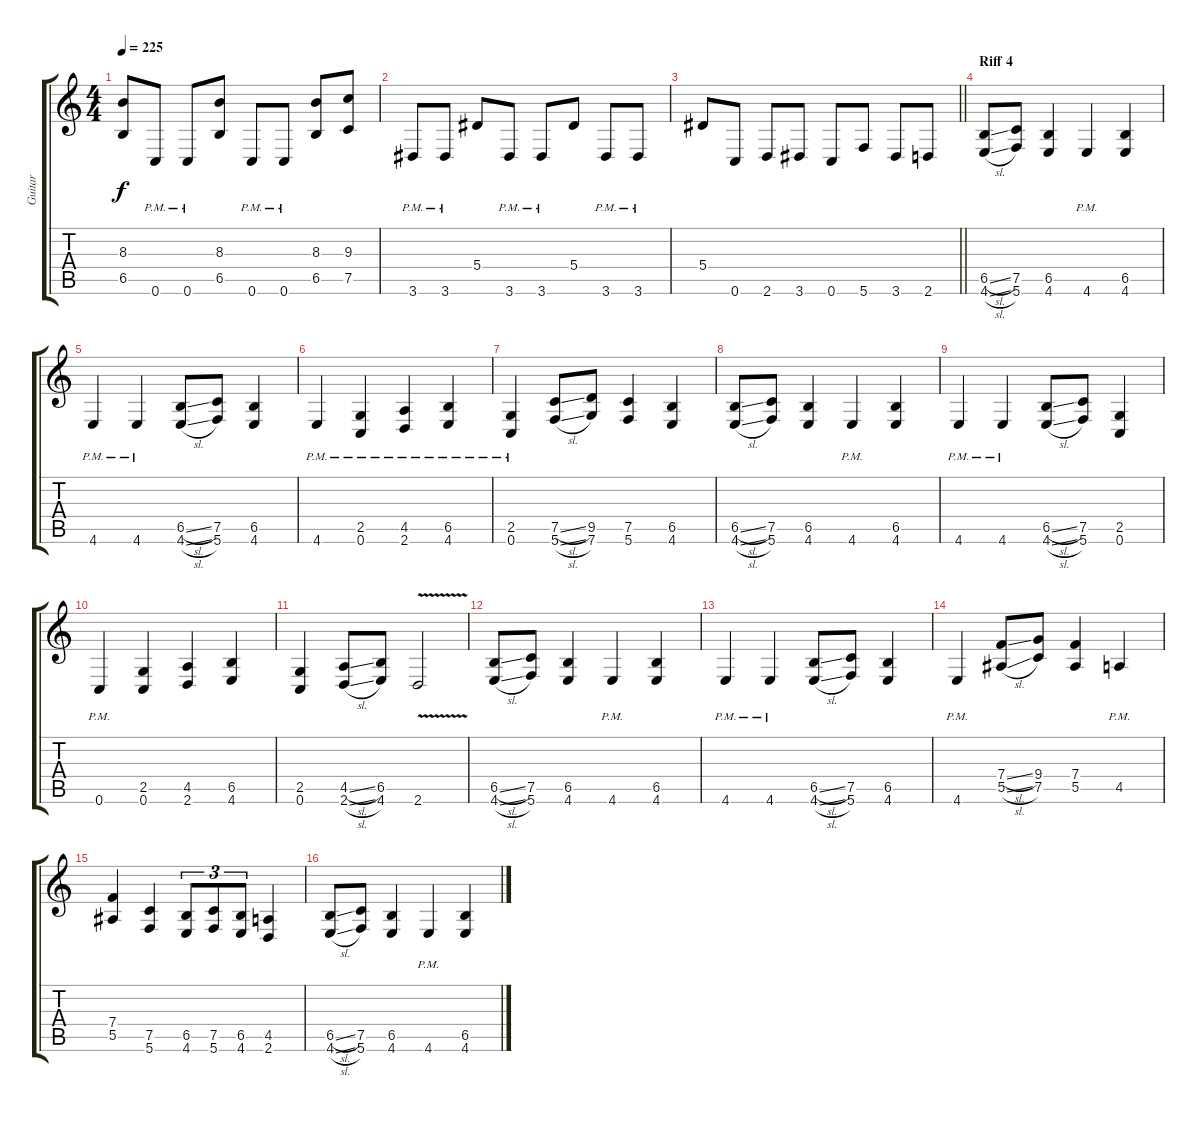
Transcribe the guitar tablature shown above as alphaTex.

\track ("Guitar" "Guitar") {instrument distortionguitar}
\staff {score tabs}
\tuning (C4 G3 Eb3 Bb2 F2 C2) {hide}
\ts (4 4)
\tempo 225
\clef g2
\ks c
(8.3 6.5).8{dy f} 0.6{pm}.8 0.6{pm}.8 (8.3 6.5).8 0.6{pm}.8 0.6{pm}.8 (8.3 6.5).8 (9.3 7.5).8 |
3.6{pm}.8 3.6{pm}.8 5.4.8 3.6{pm}.8 3.6{pm}.8 5.4.8 3.6{pm}.8 3.6{pm}.8 |
\barLineRight lightlight
5.4.8 0.6.8 2.6.8 3.6.8 0.6.8 5.6.8 3.6.8 2.6.8 |
\section ("" "Riff 4")
(6.5{sl} 4.6{sl}).8 (7.5 5.6).8 (6.5 4.6).4 4.6{pm}.4 (6.5 4.6).4 |
4.6{pm}.4 4.6{pm}.4 (6.5{sl} 4.6{sl}).8 (7.5 5.6).8 (6.5 4.6).4 |
4.6{pm}.4 (2.5{pm} 0.6{pm}).4 (4.5{pm} 2.6{pm}).4 (6.5{pm} 4.6{pm}).4 |
(2.5{pm} 0.6{pm}).4 (7.5{sl} 5.6{sl}).8 (9.5 7.6).8 (7.5 5.6).4 (6.5 4.6).4 |
(6.5{sl} 4.6{sl}).8 (7.5 5.6).8 (6.5 4.6).4 4.6{pm}.4 (6.5 4.6).4 |
4.6{pm}.4 4.6{pm}.4 (6.5{sl} 4.6{sl}).8 (7.5 5.6).8 (2.5 0.6).4 |
0.6{pm}.4 (2.5 0.6).4 (4.5 2.6).4 (6.5 4.6).4 |
(2.5 0.6).4 (4.5{sl} 2.6{sl}).8 (6.5 4.6).8 2.6{v}.2 |
(6.5{sl} 4.6{sl}).8 (7.5 5.6).8 (6.5 4.6).4 4.6{pm}.4 (6.5 4.6).4 |
4.6{pm}.4 4.6{pm}.4 (6.5{sl} 4.6{sl}).8 (7.5 5.6).8 (6.5 4.6).4 |
4.6{pm}.4 (7.4{sl} 5.5{sl}).8 (9.4 7.5).8 (7.4 5.5).4 4.5{pm}.4 |
(7.4 5.5).4 (7.5 5.6).4 (6.5 4.6).8{tu (3 2)} (7.5 5.6).8{tu (3 2)} (6.5 4.6).8{tu (3 2)} (4.5 2.6).4 |
(6.5{sl} 4.6{sl}).8 (7.5 5.6).8 (6.5 4.6).4 4.6{pm}.4 (6.5 4.6).4
